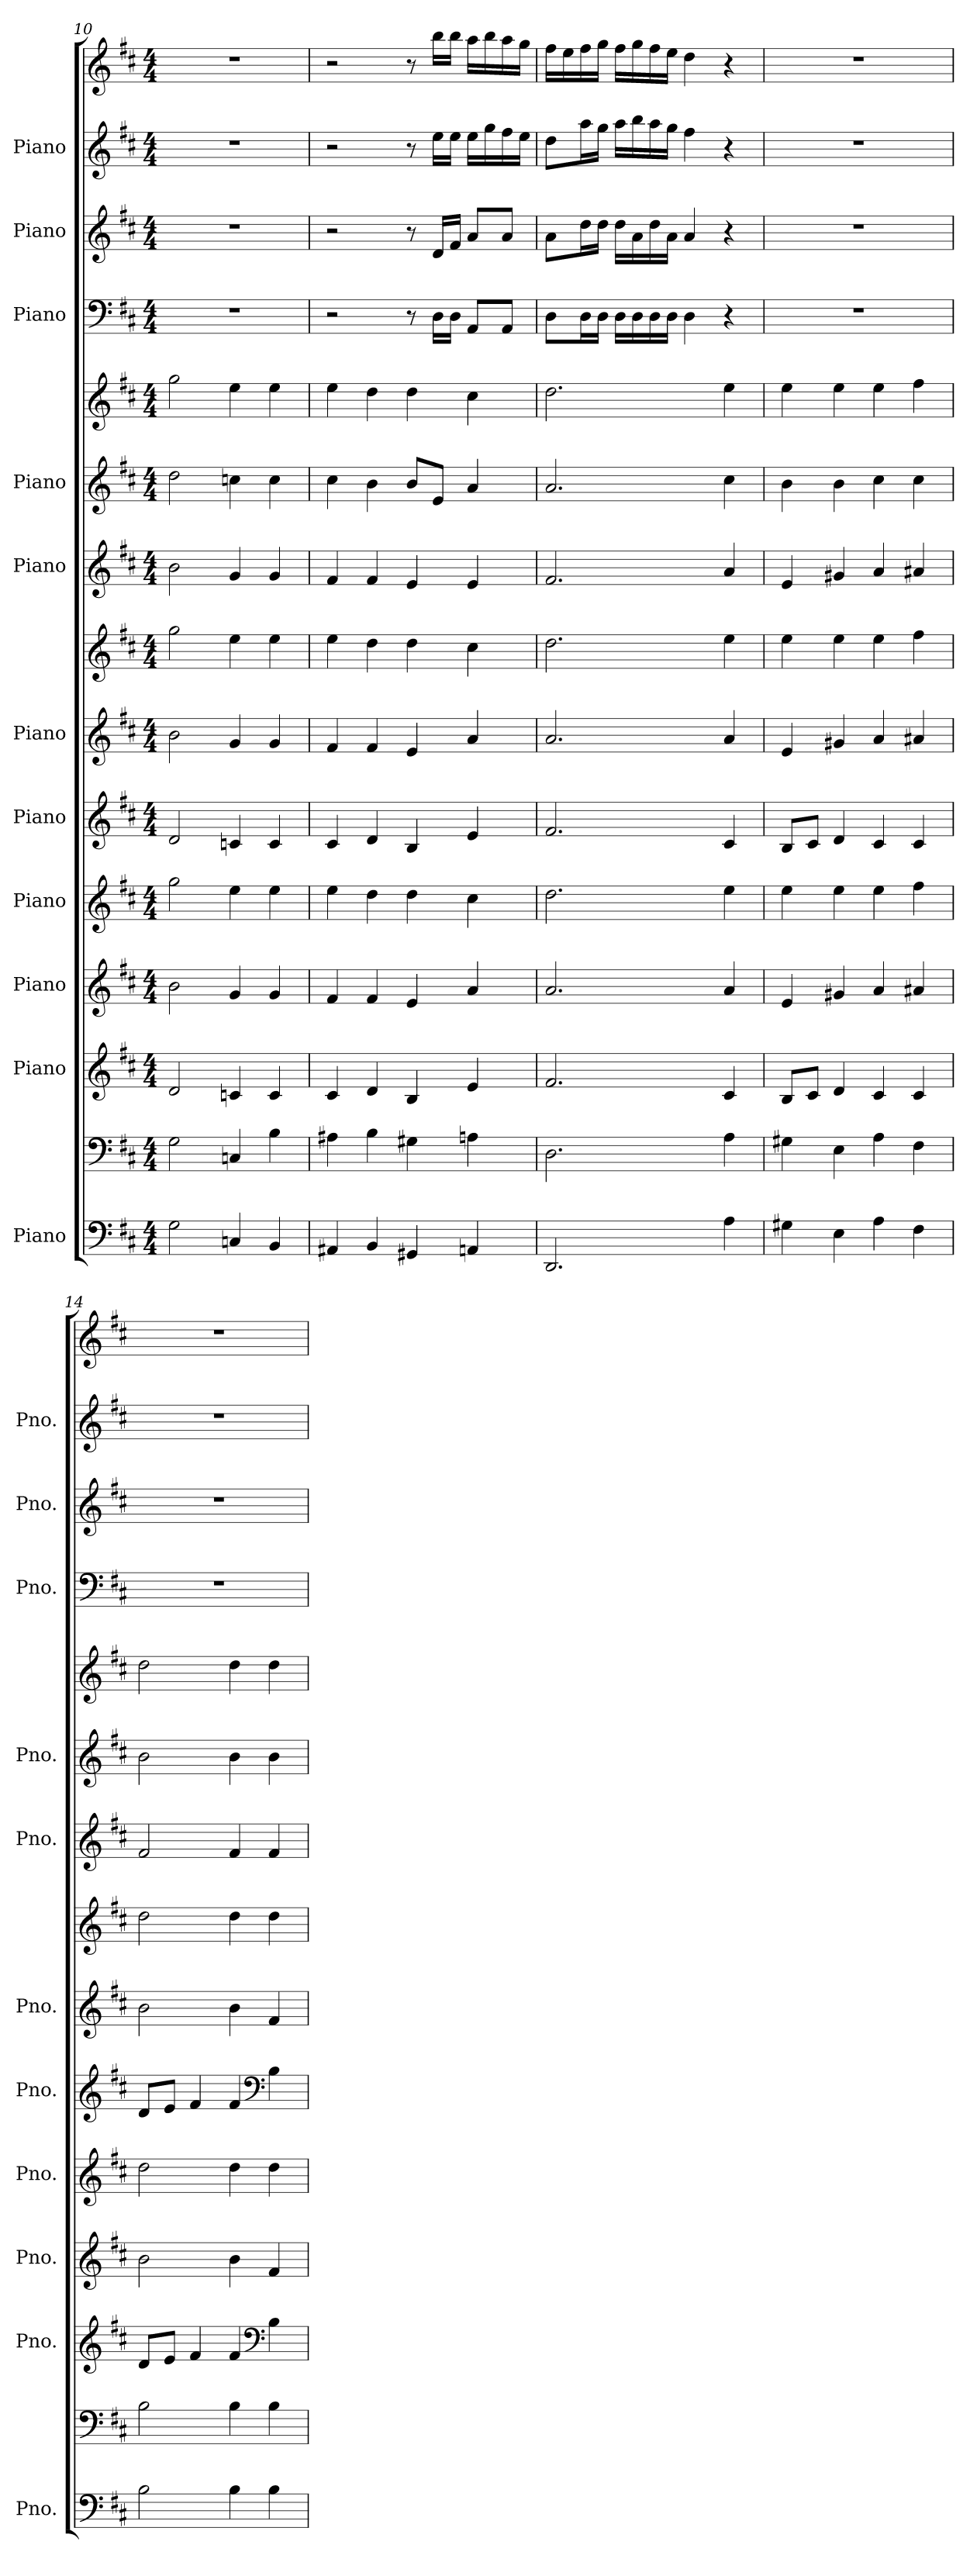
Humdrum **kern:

**kern	**kern	**kern	**kern	**kern	**kern	**kern	**kern	**kern	**kern	**kern	**kern	**kern	**kern	**kern
*part11	*part11	*part10	*part9	*part8	*part7	*part6	*part6	*part5	*part4	*part4	*part3	*part2	*part1	*part1
*staff15	*staff14	*staff13	*staff12	*staff11	*staff10	*staff9	*staff8	*staff7	*staff6	*staff5	*staff4	*staff3	*staff2	*staff1
*I"Piano	*	*I"Piano	*I"Piano	*I"Piano	*I"Piano	*I"Piano	*	*I"Piano	*I"Piano	*	*I"Piano	*I"Piano	*I"Piano	*
*I'Pno.	*	*I'Pno.	*I'Pno.	*I'Pno.	*I'Pno.	*I'Pno.	*	*I'Pno.	*I'Pno.	*	*I'Pno.	*I'Pno.	*I'Pno.	*
*clefF4	*clefF4	*clefG2	*clefG2	*clefG2	*clefG2	*clefG2	*clefG2	*clefG2	*clefG2	*clefG2	*clefF4	*clefG2	*clefG2	*clefG2
*k[f#c#]	*k[f#c#]	*k[f#c#]	*k[f#c#]	*k[f#c#]	*k[f#c#]	*k[f#c#]	*k[f#c#]	*k[f#c#]	*k[f#c#]	*k[f#c#]	*k[f#c#]	*k[f#c#]	*k[f#c#]	*k[f#c#]
*M4/4	*M4/4	*M4/4	*M4/4	*M4/4	*M4/4	*M4/4	*M4/4	*M4/4	*M4/4	*M4/4	*M4/4	*M4/4	*M4/4	*M4/4
=10	=10	=10	=10	=10	=10	=10	=10	=10	=10	=10	=10	=10	=10	=10
2G\	2G\	2d/	2b\	2gg\	2d/	2b\	2gg\	2b\	2dd\	2gg\	1r	1r	1r	1r
4Cn/	4Cn/	4cn/	4g/	4ee\	4cn/	4g/	4ee\	4g/	4ccn\	4ee\	.	.	.	.
4BB/	4B\	4c/	4g/	4ee\	4c/	4g/	4ee\	4g/	4cc\	4ee\	.	.	.	.
=11	=11	=11	=11	=11	=11	=11	=11	=11	=11	=11	=11	=11	=11	=11
4AA#X/	4A#X\	4c#/	4f#/	4ee\	4c#/	4f#/	4ee\	4f#/	4cc#\	4ee\	2r	2r	2r	2r
4BB/	4B\	4d/	4f#/	4dd\	4d/	4f#/	4dd\	4f#/	4b\	4dd\	.	.	.	.
4GG#X/	4G#X\	4B/	4e/	4dd\	4B/	4e/	4dd\	4e/	8b/L	4dd\	8r	8r	8r	8r
.	.	.	.	.	.	.	.	.	8e/J	.	16D\LL	16d/LL	16ee\LL	16bb\LL
.	.	.	.	.	.	.	.	.	.	.	16D\JJ	16f#/JJ	16ee\JJ	16bb\JJ
4AAn/	4An\	4e/	4a/	4cc#\	4e/	4a/	4cc#\	4e/	4a/	4cc#\	8AA/L	8a/L	16ee\LL	16aa\LL
.	.	.	.	.	.	.	.	.	.	.	.	.	16gg\	16bb\
.	.	.	.	.	.	.	.	.	.	.	8AA/J	8a/J	16ff#\	16aa\
.	.	.	.	.	.	.	.	.	.	.	.	.	16ee\JJ	16gg\JJ
=12	=12	=12	=12	=12	=12	=12	=12	=12	=12	=12	=12	=12	=12	=12
2.DD/	2.D\	2.f#/	2.a/	2.dd\	2.f#/	2.a/	2.dd\	2.f#/	2.a/	2.dd\	8D\L	8a\L	8dd\L	16ff#\LL
.	.	.	.	.	.	.	.	.	.	.	.	.	.	16ee\
.	.	.	.	.	.	.	.	.	.	.	16D\L	16dd\L	16aa\L	16ff#\
.	.	.	.	.	.	.	.	.	.	.	16D\JJ	16dd\JJ	16gg\JJ	16gg\JJ
.	.	.	.	.	.	.	.	.	.	.	16D\LL	16dd\LL	16aa\LL	16ff#\LL
.	.	.	.	.	.	.	.	.	.	.	16D\	16a\	16bb\	16gg\
.	.	.	.	.	.	.	.	.	.	.	16D\	16dd\	16aa\	16ff#\
.	.	.	.	.	.	.	.	.	.	.	16D\JJ	16a\JJ	16gg\JJ	16ee\JJ
.	.	.	.	.	.	.	.	.	.	.	4D\	4a/	4ff#\	4dd\
4A\	4A\	4c#/	4a/	4ee\	4c#/	4a/	4ee\	4a/	4cc#\	4ee\	4r	4r	4r	4r
=13	=13	=13	=13	=13	=13	=13	=13	=13	=13	=13	=13	=13	=13	=13
4G#X\	4G#X\	8B/L	4e/	4ee\	8B/L	4e/	4ee\	4e/	4b\	4ee\	1r	1r	1r	1r
.	.	8c#/J	.	.	8c#/J	.	.	.	.	.	.	.	.	.
4E\	4E\	4d/	4g#X/	4ee\	4d/	4g#X/	4ee\	4g#X/	4b\	4ee\	.	.	.	.
4A\	4A\	4c#/	4a/	4ee\	4c#/	4a/	4ee\	4a/	4cc#\	4ee\	.	.	.	.
4F#\	4F#\	4c#/	4a#X/	4ff#\	4c#/	4a#X/	4ff#\	4a#X/	4cc#\	4ff#\	.	.	.	.
!!LO:PB:g=z
=14	=14	=14	=14	=14	=14	=14	=14	=14	=14	=14	=14	=14	=14	=14
2B\	2B\	8d/L	2b\	2dd\	8d/L	2b\	2dd\	2f#/	2b\	2dd\	1r	1r	1r	1r
.	.	8e/J	.	.	8e/J	.	.	.	.	.	.	.	.	.
.	.	4f#/	.	.	4f#/	.	.	.	.	.	.	.	.	.
4B\	4B\	4f#/	4b\	4dd\	4f#/	4b\	4dd\	4f#/	4b\	4dd\	.	.	.	.
*	*	*clefF4	*	*	*clefF4	*	*	*	*	*	*	*	*	*
4B\	4B\	4B\	4f#/	4dd\	4B\	4f#/	4dd\	4f#/	4b\	4dd\	.	.	.	.
=	=	=	=	=	=	=	=	=	=	=	=	=	=	=
*-	*-	*-	*-	*-	*-	*-	*-	*-	*-	*-	*-	*-	*-	*-
